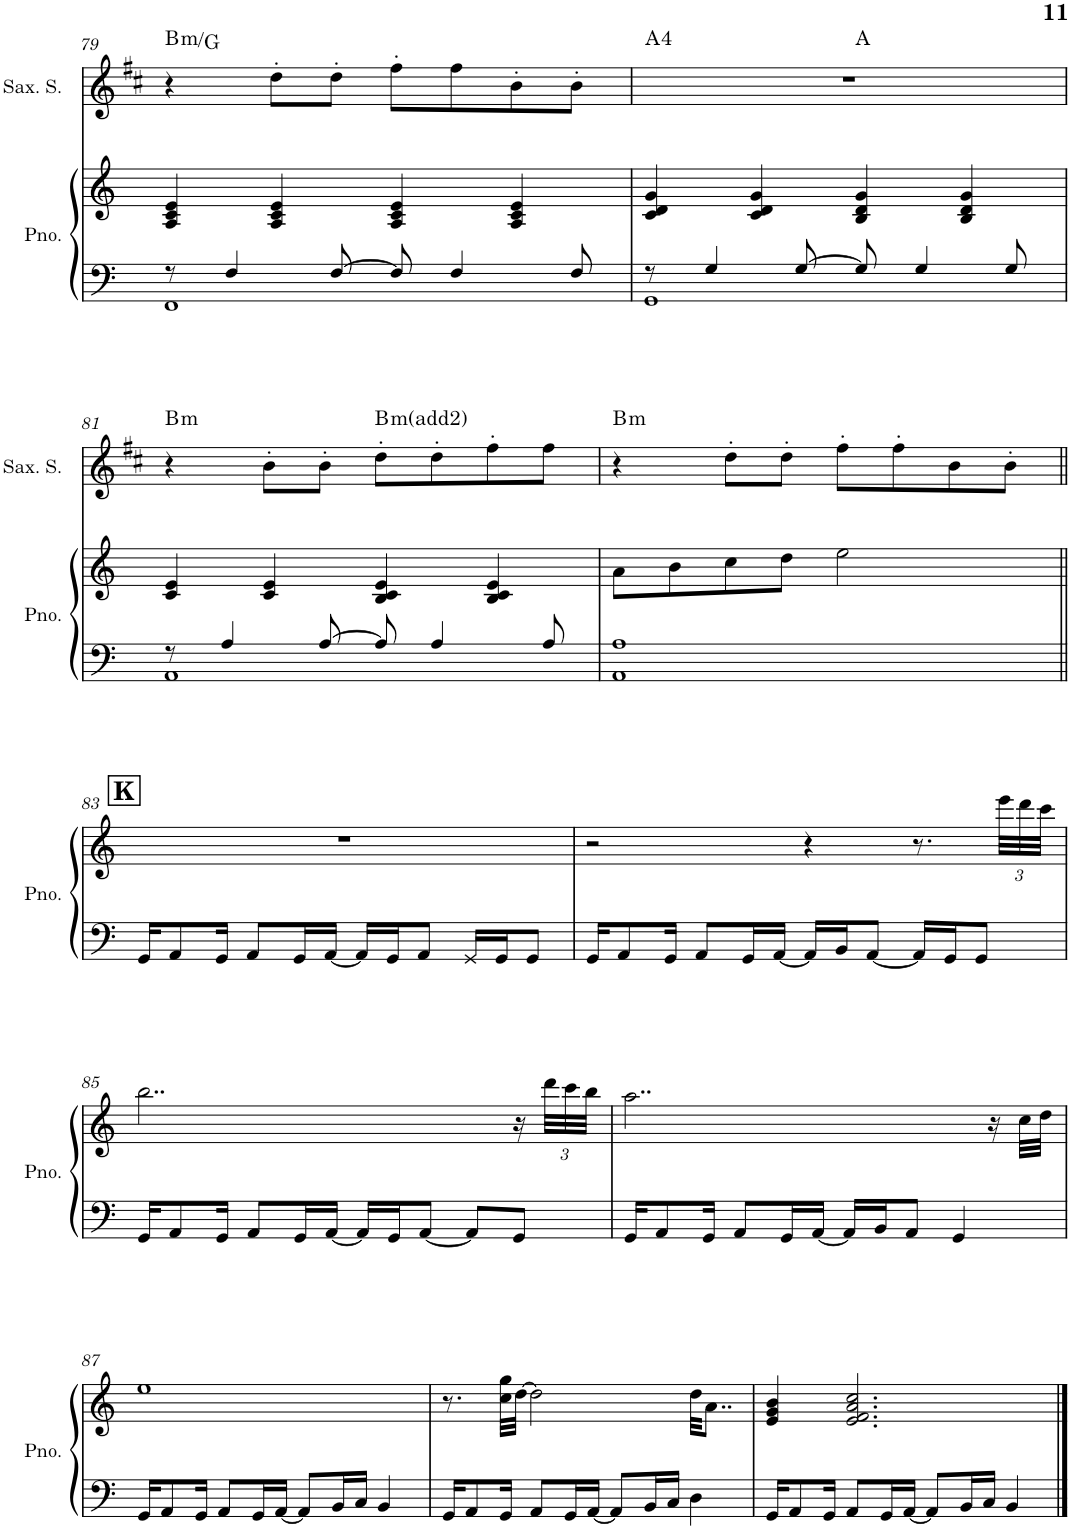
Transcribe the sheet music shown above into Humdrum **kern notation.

**kern	**kern	**kern	**harte
*part2	*part2	*part1	*part1
*staff3	*staff2	*staff1	*
*I"Piano	*	*I"Saxophone soprano	*
*I'Pno.	*	*I'Sax. S.	*
*clefG2	*clefG2	*clefG2	*
*	*	*Trd1c2	*
*k[]	*k[]	*k[f#c#]	*
*M4/4	*M4/4	*M4/4	*
=78	=78	=78	=78
*^	*	*	*
8r	2.DD\	4F/ 4A/ 4c/	1r	G:maj/6
4D/	.	.	.	.
.	.	4F/ 4A/ 4c/	.	.
[8D/	.	.	.	.
8D/]	.	4F/ 4A/ 4c/	.	.
4D/	.	.	.	.
.	8DD\L	4F/ 4A/ 4c/	.	.
8r	8EE\J	.	.	.
!!LO:PB:g=z
=79	=79	=79	=79	=79
!	!	!	!	!LO:H:kt=m
8r	1FF	4A/ 4c/ 4e/	4r	B:min/b6
4F/	.	.	.	.
.	.	4A/ 4c/ 4e/	8dd'\L	.
[8F/	.	.	8dd'\J	.
8F/]	.	4A/ 4c/ 4e/	8ff#'\L	.
4F/	.	.	8ff#\	.
.	.	4A/ 4c/ 4e/	8b'\	.
8F/	.	.	8b'\J	.
=80	=80	=80	=80	=80
*	*	*	*^	*
8r	1GG	4c/ 4d/ 4g/	1r	2ryy	A:maj(4)
4G/	.	.	.	.	.
.	.	4c/ 4d/ 4g/	.	.	.
[8G/	.	.	.	.	.
8G/]	.	4B/ 4d/ 4g/	.	2ryy	A:maj
4G/	.	.	.	.	.
.	.	4B/ 4d/ 4g/	.	.	.
8G/	.	.	.	.	.
!!LO:LB:g=z
=81	=81	=81	=81	=81	=81
!	!	!	!	!	!LO:H:kt=m
*	*	*	*v	*v	*
8r	1AA	4c/ 4e/	4r	B:min
4A/	.	.	.	.
.	.	4c/ 4e/	8b'\L	.
[8A/	.	.	8b'\J	.
!	!	!	!	!LO:H:kt=m
8A/]	.	4B/ 4c/ 4e/	8dd'\L	B:min(2)
4A/	.	.	8dd'\	.
.	.	4B/ 4c/ 4e/	8ff#'\	.
8A/	.	.	8ff#\J	.
*v	*v	*	*	*
=82	=82	=82	=82
!	!	!	!LO:H:kt=m
1AA 1A	8a\L	4r	B:min
.	8b\	.	.
.	8cc\	8dd'\L	.
.	8dd\J	8dd'\J	.
.	2ee\	8ff#'\L	.
.	.	8ff#'\	.
.	.	8b\	.
.	.	8b'\J	.
!!LO:LB:g=z
!!LO:REH:place=s1:a:B:cj:fs=14:t=K
=83||	=83||	=83||	=83||
16GG/KL	1r	1r	.
8AA/	.	.	.
16GG/Jk	.	.	.
8AA/L	.	.	.
16GG/L	.	.	.
[16AA/JJ	.	.	.
16AA/LL]	.	.	.
16GG/J	.	.	.
8AA/J	.	.	.
16GG/LL	.	.	.
16GG/J	.	.	.
8GG/J	.	.	.
=84	=84	=84	=84
16GG/KL	2r	1r	.
8AA/	.	.	.
16GG/Jk	.	.	.
8AA/L	.	.	.
16GG/L	.	.	.
[16AA/JJ	.	.	.
16AA/LL]	4r	.	.
16BB/J	.	.	.
[8AA/J	.	.	.
16AA/LL]	8.r	.	.
16GG/J	.	.	.
8GG/J	.	.	.
*	*Xbrackettup	*	*
.	48eee\LLL	.	.
.	48ddd\	.	.
.	48ccc\JJJ	.	.
!!LO:LB:g=z
=85	=85	=85	=85
16GG/KL	2..bb\	1r	.
8AA/	.	.	.
16GG/Jk	.	.	.
8AA/L	.	.	.
16GG/L	.	.	.
[16AA/JJ	.	.	.
16AA/LL]	.	.	.
16GG/J	.	.	.
[8AA/J	.	.	.
8AA/L]	.	.	.
8GG/J	16r	.	.
.	48ddd\LLL	.	.
.	48ccc\	.	.
.	48bb\JJJ	.	.
=86	=86	=86	=86
16GG/KL	2..aa\	1r	.
8AA/	.	.	.
16GG/Jk	.	.	.
8AA/L	.	.	.
16GG/L	.	.	.
[16AA/JJ	.	.	.
16AA/LL]	.	.	.
16BB/J	.	.	.
8AA/J	.	.	.
4GG/	.	.	.
.	16r	.	.
.	32cc\LLL	.	.
.	32dd\JJJ	.	.
!!LO:LB:g=z
=87	=87	=87	=87
16GG/KL	1ee	1r	.
8AA/	.	.	.
16GG/Jk	.	.	.
8AA/L	.	.	.
16GG/L	.	.	.
[16AA/JJ	.	.	.
8AA/L]	.	.	.
16BB/L	.	.	.
16C/JJ	.	.	.
4BB/	.	.	.
=88	=88	=88	=88
16GG/KL	8.r	1r	.
8AA/	.	.	.
16GG/Jk	32cc\ 32gg\LLL	.	.
.	[32dd\JJJ	.	.
8AA/L	2dd\]	.	.
16GG/L	.	.	.
[16AA/JJ	.	.	.
8AA/L]	.	.	.
16BB/L	.	.	.
16C/JJ	.	.	.
4D\	32dd\KKL	.	.
.	8..a\J	.	.
=	=	=	=
*-	*-	*-	*-
